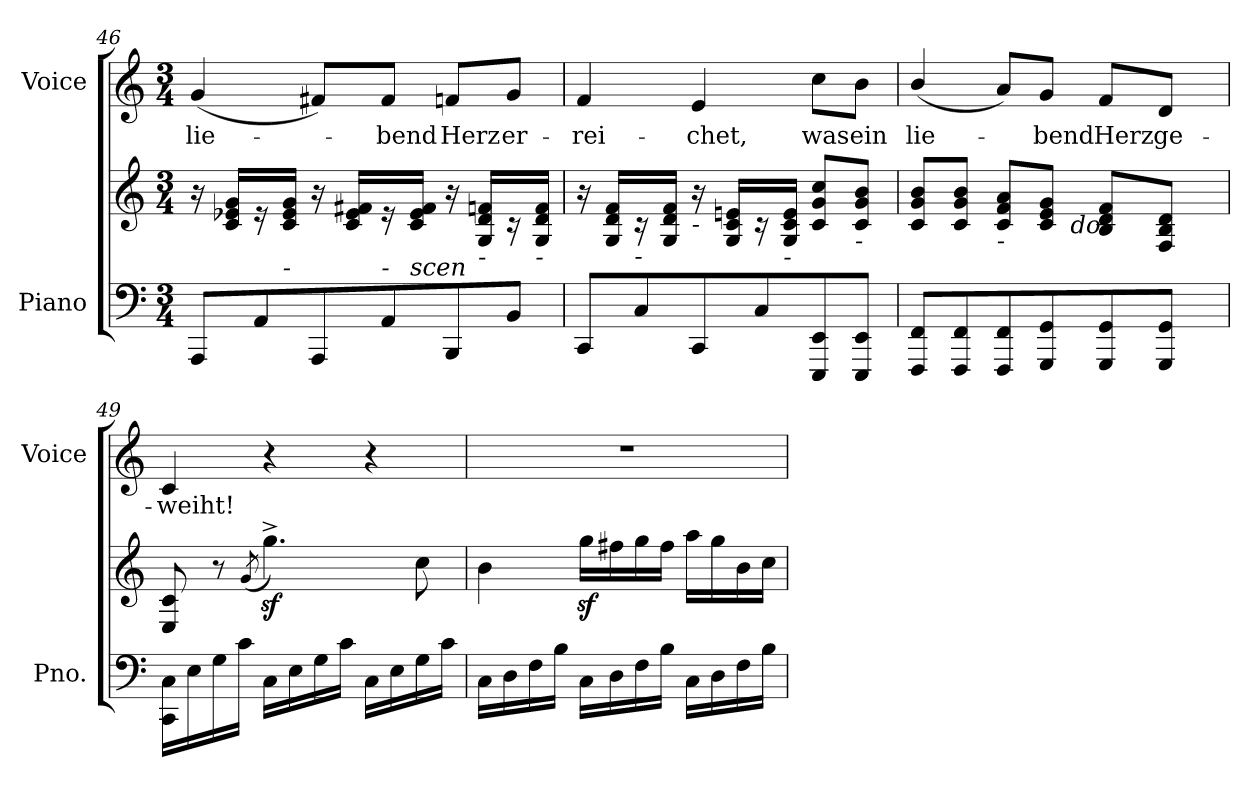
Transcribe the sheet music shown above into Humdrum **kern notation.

**kern	**kern	**kern	**text
*part2	*part2	*part1	*part1
*staff3	*staff2	*staff1	*staff1
*I"Piano	*	*I"Voice	*
*I'Pno.	*	*I'Voice	*
*clefF4	*clefG2	*clefG2	*
*k[]	*k[]	*k[]	*
*C:	*C:	*C:	*
*M3/4	*M3/4	*M3/4	*
=46	=46	=46	=46
!LO:TX:a:i:t=-	!	!	!
!	!	!	!LO:LY:b:color=#000000
*^	*	*	*
*	*^	*	*	*
8AAAi/L	8.ryy	4..ryy	16r	(4gi/	lie-
.	.	.	16ci/ 16e-Xi 16giLL	.	.
8AAi/	.	.	16r	.	.
!	!LO:TX:a:i:t=-	!	!	!	!
.	2ryy	.	16ci/ 16e-i 16giJJ	.	.
8AAAi/	.	.	16r	8f#Xi/L)	.
.	.	.	16ci/ 16e-i 16f#XiLL	.	.
!LO:TX:a:i:t=-	!	!	!	!	!
!	!	!	!	!	!LO:LY:b:color=#000000
8AAi/	.	.	16r	8f#i/J	-bend
!	!	!LO:TX:a:i:t=scen	!	!	!
.	.	4ryy	16ci/ 16e-i 16f#iJJ	.	.
!	!	!	!	!	!LO:LY:b:color=#000000
8BBBi/	.	.	16r	8fni/L	Herz
!	!	!	!LO:TX:b:i:t=-	!	!
.	.	.	16Gi/ 16di 16fniLL	.	.
!	!	!	!	!	!LO:LY:b:color=#000000
8BBi/J	.	.	16r	8gi/J	er-
!	!	!	!LO:TX:b:i:t=-	!	!
.	16ryy	16ryy	16Gi/ 16di 16fiJJ	.	.
*v	*v	*v	*	*	*
!!LO:LB:g=z
=47	=47	=47	=47
*^	*	*	*
*	*^	*	*	*
!	!	!	!	!	!LO:LY:b:color=#000000
*v	*v	*v	*	*	*
8CCi/L	16r	4fi/	-rei-
.	16Gi/ 16di 16fiLL	.	.
!	!LO:TX:b:i:t=-	!	!
8Ci/	16r	.	.
.	16Gi/ 16di 16fiJJ	.	.
!	!LO:TX:b:i:t=-	!	!
!	!	!	!LO:LY:b:color=#000000
8CCi/	16r	4ei/	-chet,
.	16Gi/ 16ci 16eniLL	.	.
8Ci/	16r	.	.
!	!LO:TX:b:i:t=-	!	!
.	16Gi/ 16ci 16eiJJ	.	.
!	!	!	!LO:LY:b:color=#000000
8EEEi/ 8EEi	8ci/ 8gi 8cciL	8cci\L	was
!	!LO:TX:b:i:t=-	!	!
!	!	!	!LO:LY:b:color=#000000
8EEEi/ 8EEiJ	8ci/ 8gi 8biJ	8bi\J	ein
=48	=48	=48	=48
!	!LO:TX:b:i:t=-	!	!
!	!	!	!LO:LY:b:color=#000000
*	*^	*	*
8FFFi/ 8FFiL	8ci/ 8gi 8biL	4ryy	(4bi/	lie-
8FFFi/ 8FFi	8ci/ 8gi 8biJ	.	.	.
!	!LO:TX:b:i:t=-	!	!	!
8FFFi/ 8FFi	8ci/ 8fi 8aiL	8ryy	8ai/L)	.
!	!	!	!	!LO:LY:b:color=#000000
8GGGi/ 8GGi	8ci/ 8ei 8giJ	16ryy	8gi/J	-bend
.	.	1024ryy	.	.
!	!	!LO:TX:b:i:t=do	!	!
.	.	4ryy	.	.
!	!	!	!	!LO:LY:b:color=#000000
8GGGi/ 8GGi	8Bi/ 8di 8fiL	.	8fi/L	Herz
!	!	!	!	!LO:LY:b:color=#000000
8GGGi/ 8GGiJ	8Fi/ 8Bi 8diJ	.	8di/J	ge-
.	.	32ryy	.	.
.	.	64ryy	.	.
.	.	128...ryy	.	.
*	*v	*v	*	*
=49	=49	=49	=49
*	*^	*	*
!	!	!	!	!LO:LY:b:color=#000000
*	*v	*v	*	*
16CCi\ 16CiLL	8Ei/ 8ci	4ci/	-weiht!
16Ei\	.	.	.
16Gi\	8r	.	.
16ci\JJ	.	.	.
.	(8qgi/	.	.
16Ci\LL	4.ggz^i\)	4r	.
16Ei\	.	.	.
16Gi\	.	.	.
16ci\JJ	.	.	.
16Ci\LL	.	4r	.
16Ei\	.	.	.
16Gi\	8cci\	.	.
16ci\JJ	.	.	.
=50	=50	=50	=50
!	!	!LO:N:vis=1	!
16Ci\LL	4bi\	2.r	.
16Di\	.	.	.
16Fi\	.	.	.
16Bi\JJ	.	.	.
16Ci\LL	16ggzi\LL	.	.
16Di\	16ff#Xi\	.	.
16Fi\	16ggi\	.	.
16Bi\JJ	16ff#i\JJ	.	.
16Ci\LL	16aai\LL	.	.
16Di\	16ggi\	.	.
16Fi\	16bi\	.	.
16Bi\JJ	16cci\JJ	.	.
=	=	=	=
*-	*-	*-	*-
